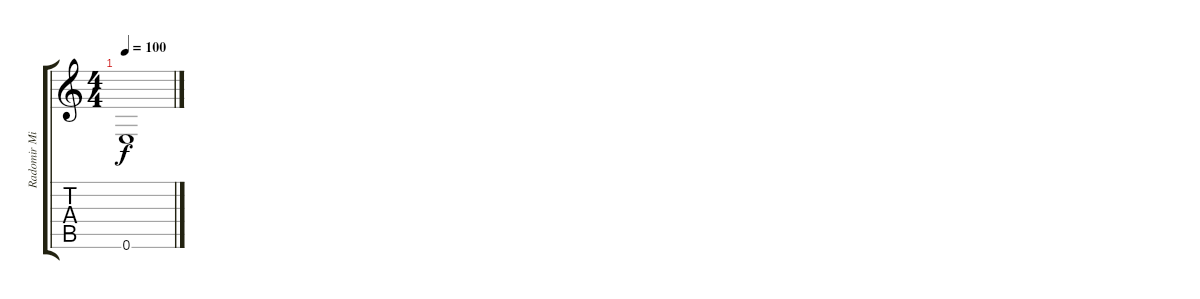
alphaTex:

\track ("Radomir Mihajlovic" "Radomir Mi") {instrument electricguitarjazz}
\staff {score tabs}
\tuning (E4 B3 G3 D3 A2 E2) {hide}
\ts (4 4)
\tempo 100
\clef g2
\ks c
0.6{t}.1{dy f}
